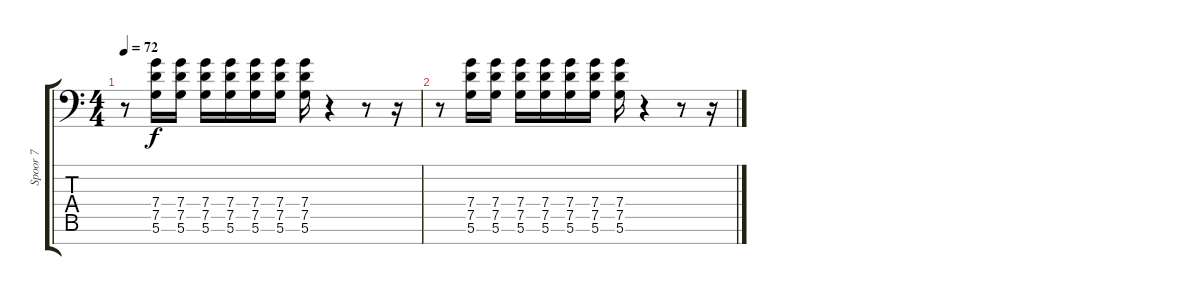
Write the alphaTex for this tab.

\track ("Spoor 7" "Spoor 7") {instrument distortionguitar}
\staff {score tabs}
\tuning (D4 A3 F3 C3 G2 D2 A1) {hide}
\ts (4 4)
\tempo 72
\clef f4
\ks c
r.8{dy f} (7.4 7.5 5.6).16 (7.4 7.5 5.6).16 (7.4 7.5 5.6).16 (7.4 7.5 5.6).16 (7.4 7.5 5.6).16 (7.4 7.5 5.6).16 (7.4 7.5 5.6).16 r.4 r.8 r.16 |
r.8 (7.4 7.5 5.6).16 (7.4 7.5 5.6).16 (7.4 7.5 5.6).16 (7.4 7.5 5.6).16 (7.4 7.5 5.6).16 (7.4 7.5 5.6).16 (7.4 7.5 5.6).16 r.4 r.8 r.16
